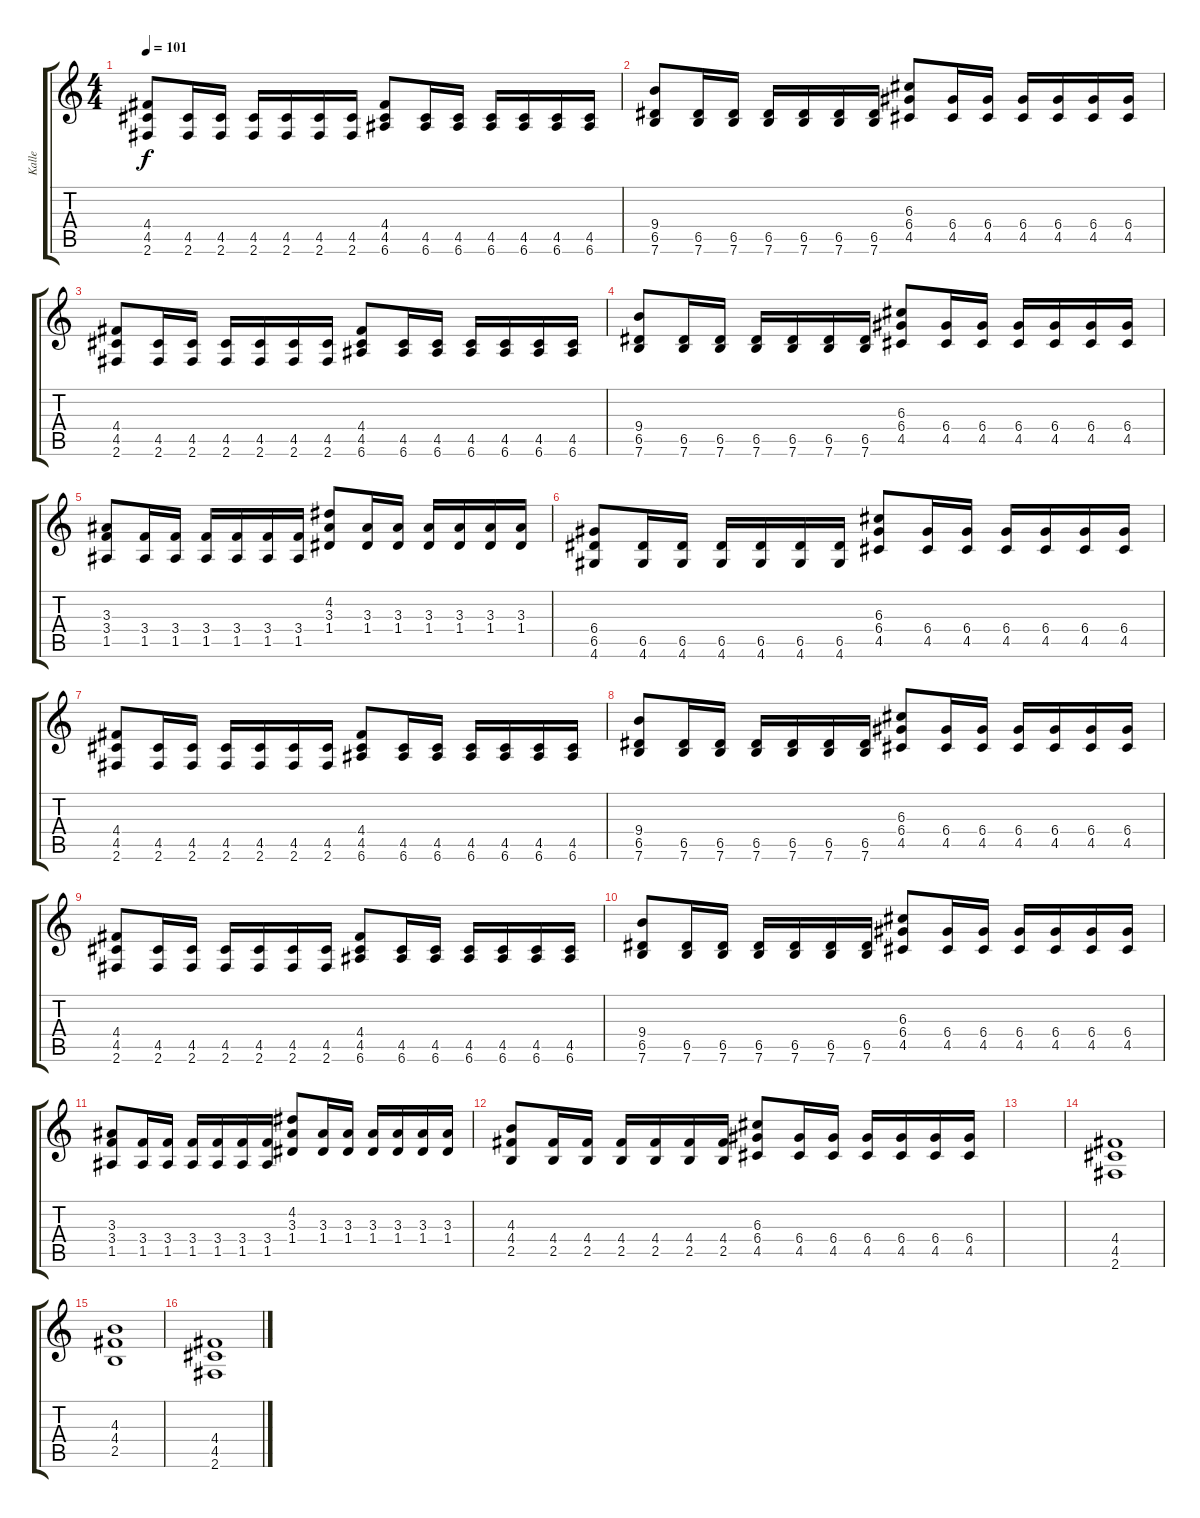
\track ("Kalle" "Kalle") {instrument distortionguitar}
\staff {score tabs}
\tuning (E4 B3 G3 D3 A2 E2) {hide}
\ts (4 4)
\tempo 101
\clef g2
\ks c
(4.4 4.5 2.6).8{dy f instrument distortionguitar} (4.5 2.6).16 (4.5 2.6).16 (4.5 2.6).16 (4.5 2.6).16 (4.5 2.6).16 (4.5 2.6).16 (4.4 4.5 6.6).8 (4.5 6.6).16 (4.5 6.6).16 (4.5 6.6).16 (4.5 6.6).16 (4.5 6.6).16 (4.5 6.6).16 |
(9.4 6.5 7.6).8 (6.5 7.6).16 (6.5 7.6).16 (6.5 7.6).16 (6.5 7.6).16 (6.5 7.6).16 (6.5 7.6).16 (6.3 6.4 4.5).8 (6.4 4.5).16 (6.4 4.5).16 (6.4 4.5).16 (6.4 4.5).16 (6.4 4.5).16 (6.4 4.5).16 |
(4.4 4.5 2.6).8{instrument distortionguitar} (4.5 2.6).16 (4.5 2.6).16 (4.5 2.6).16 (4.5 2.6).16 (4.5 2.6).16 (4.5 2.6).16 (4.4 4.5 6.6).8 (4.5 6.6).16 (4.5 6.6).16 (4.5 6.6).16 (4.5 6.6).16 (4.5 6.6).16 (4.5 6.6).16 |
(9.4 6.5 7.6).8 (6.5 7.6).16 (6.5 7.6).16 (6.5 7.6).16 (6.5 7.6).16 (6.5 7.6).16 (6.5 7.6).16 (6.3 6.4 4.5).8 (6.4 4.5).16 (6.4 4.5).16 (6.4 4.5).16 (6.4 4.5).16 (6.4 4.5).16 (6.4 4.5).16 |
(3.3 3.4 1.5).8 (3.4 1.5).16 (3.4 1.5).16 (3.4 1.5).16 (3.4 1.5).16 (3.4 1.5).16 (3.4 1.5).16 (4.2 3.3 1.4).8 (3.3 1.4).16 (3.3 1.4).16 (3.3 1.4).16 (3.3 1.4).16 (3.3 1.4).16 (3.3 1.4).16 |
(6.4 6.5 4.6).8 (6.5 4.6).16 (6.5 4.6).16 (6.5 4.6).16 (6.5 4.6).16 (6.5 4.6).16 (6.5 4.6).16 (6.3 6.4 4.5).8 (6.4 4.5).16 (6.4 4.5).16 (6.4 4.5).16 (6.4 4.5).16 (6.4 4.5).16 (6.4 4.5).16 |
(4.4 4.5 2.6).8{instrument distortionguitar} (4.5 2.6).16 (4.5 2.6).16 (4.5 2.6).16 (4.5 2.6).16 (4.5 2.6).16 (4.5 2.6).16 (4.4 4.5 6.6).8 (4.5 6.6).16 (4.5 6.6).16 (4.5 6.6).16 (4.5 6.6).16 (4.5 6.6).16 (4.5 6.6).16 |
(9.4 6.5 7.6).8 (6.5 7.6).16 (6.5 7.6).16 (6.5 7.6).16 (6.5 7.6).16 (6.5 7.6).16 (6.5 7.6).16 (6.3 6.4 4.5).8 (6.4 4.5).16 (6.4 4.5).16 (6.4 4.5).16 (6.4 4.5).16 (6.4 4.5).16 (6.4 4.5).16 |
(4.4 4.5 2.6).8{instrument distortionguitar} (4.5 2.6).16 (4.5 2.6).16 (4.5 2.6).16 (4.5 2.6).16 (4.5 2.6).16 (4.5 2.6).16 (4.4 4.5 6.6).8 (4.5 6.6).16 (4.5 6.6).16 (4.5 6.6).16 (4.5 6.6).16 (4.5 6.6).16 (4.5 6.6).16 |
(9.4 6.5 7.6).8 (6.5 7.6).16 (6.5 7.6).16 (6.5 7.6).16 (6.5 7.6).16 (6.5 7.6).16 (6.5 7.6).16 (6.3 6.4 4.5).8 (6.4 4.5).16 (6.4 4.5).16 (6.4 4.5).16 (6.4 4.5).16 (6.4 4.5).16 (6.4 4.5).16 |
(3.3 3.4 1.5).8 (3.4 1.5).16 (3.4 1.5).16 (3.4 1.5).16 (3.4 1.5).16 (3.4 1.5).16 (3.4 1.5).16 (4.2 3.3 1.4).8 (3.3 1.4).16 (3.3 1.4).16 (3.3 1.4).16 (3.3 1.4).16 (3.3 1.4).16 (3.3 1.4).16 |
(4.3 4.4 2.5).8 (4.4 2.5).16 (4.4 2.5).16 (4.4 2.5).16 (4.4 2.5).16 (4.4 2.5).16 (4.4 2.5).16 (6.3 6.4 4.5).8 (6.4 4.5).16 (6.4 4.5).16 (6.4 4.5).16 (6.4 4.5).16 (6.4 4.5).16 (6.4 4.5).16 |
|
(4.4 4.5 2.6).1{instrument distortionguitar} |
(4.3 4.4 2.5).1 |
(4.4 4.5 2.6).1
